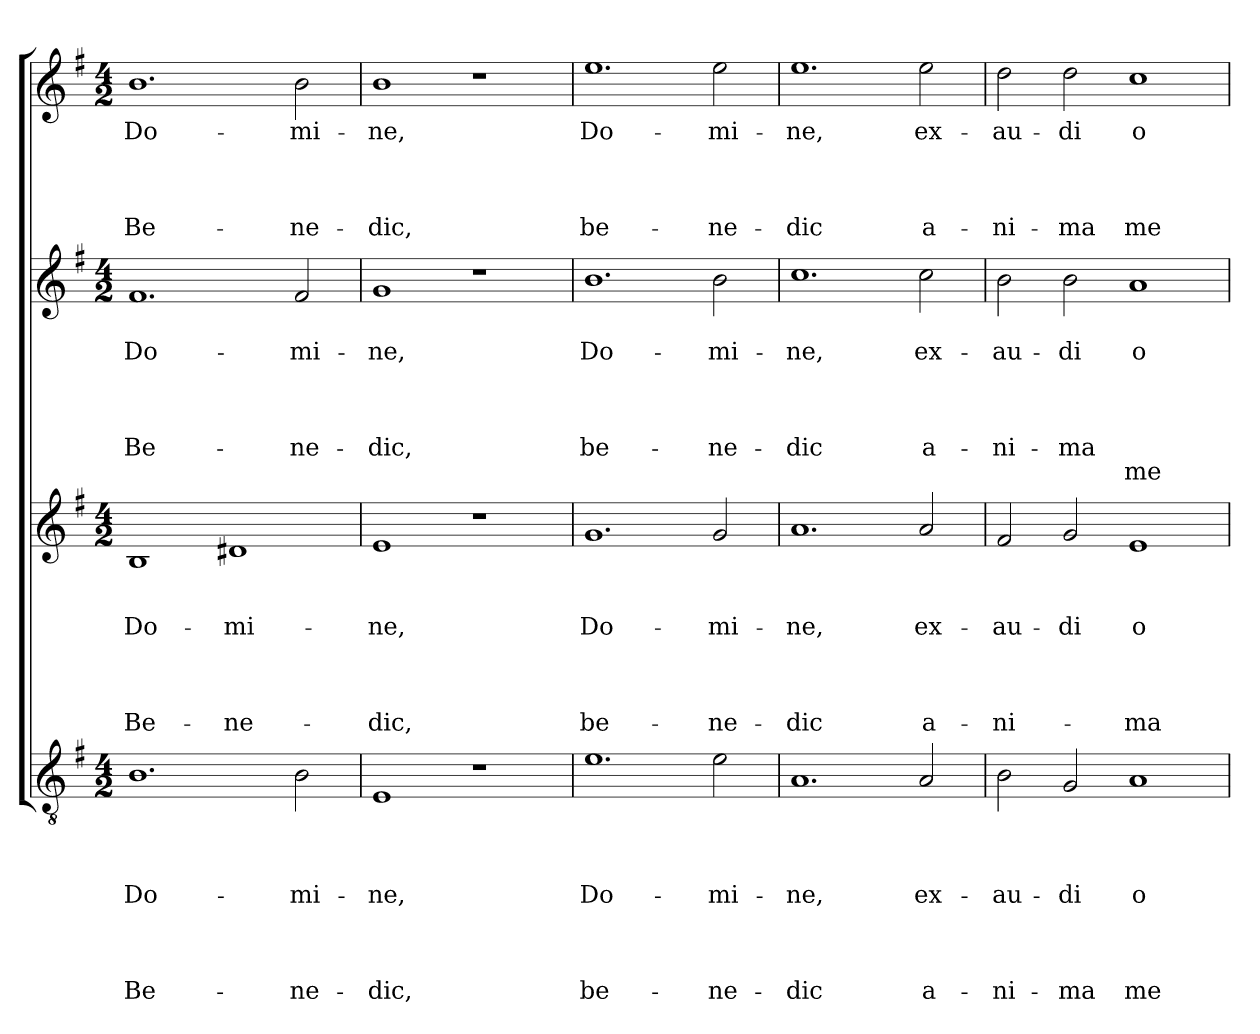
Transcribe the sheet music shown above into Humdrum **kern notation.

**kern	**text	**text	**text	**text	**text	**text	**text	**text	**kern	**text	**text	**text	**text	**text	**text	**text	**kern	**text	**text	**text	**text	**text	**text	**text	**kern	**text	**text	**text	**text	**text
*part4	*part4	*part4	*part4	*part4	*part4	*part4	*part4	*part4	*part3	*part3	*part3	*part3	*part3	*part3	*part3	*part3	*part2	*part2	*part2	*part2	*part2	*part2	*part2	*part2	*part1	*part1	*part1	*part1	*part1	*part1
*staff4	*staff4	*staff4	*staff4	*staff4	*staff4	*staff4	*staff4	*staff4	*staff3	*staff3	*staff3	*staff3	*staff3	*staff3	*staff3	*staff3	*staff2	*staff2	*staff2	*staff2	*staff2	*staff2	*staff2	*staff2	*staff1	*staff1	*staff1	*staff1	*staff1	*staff1
*clefGv2	*	*	*	*	*	*	*	*	*clefG2	*	*	*	*	*	*	*	*clefG2	*	*	*	*	*	*	*	*clefG2	*	*	*	*	*
*k[f#]	*	*	*	*	*	*	*	*	*k[f#]	*	*	*	*	*	*	*	*k[f#]	*	*	*	*	*	*	*	*k[f#]	*	*	*	*	*
*G:	*	*	*	*	*	*	*	*	*G:	*	*	*	*	*	*	*	*G:	*	*	*	*	*	*	*	*G:	*	*	*	*	*
*M4/2	*	*	*	*	*	*	*	*	*M4/2	*	*	*	*	*	*	*	*M4/2	*	*	*	*	*	*	*	*M4/2	*	*	*	*	*
=1	=1	=1	=1	=1	=1	=1	=1	=1	=1	=1	=1	=1	=1	=1	=1	=1	=1	=1	=1	=1	=1	=1	=1	=1	=1	=1	=1	=1	=1	=1
!	!	!	!	!LO:LY:b	!	!	!	!LO:LY:b	!	!	!	!LO:LY:b	!	!	!	!LO:LY:b	!	!	!LO:LY:b	!	!	!	!LO:LY:b	!	!	!LO:LY:b	!	!	!	!LO:LY:b
1.B	.	.	.	Do-	.	.	.	Be-	1B	.	.	Do-	.	.	.	Be-	1.f#	.	Do-	.	.	.	Be-	.	1.b	Do-	.	.	.	Be-
!	!	!	!	!	!	!	!	!	!	!	!	!LO:LY:b	!	!	!	!LO:LY:b	!	!	!	!	!	!	!	!	!	!	!	!	!	!
.	.	.	.	.	.	.	.	.	1d#X	.	.	-mi-	.	.	.	-ne-	.	.	.	.	.	.	.	.	.	.	.	.	.	.
!	!	!	!	!LO:LY:b	!	!	!	!LO:LY:b	!	!	!	!	!	!	!	!	!	!	!LO:LY:b	!	!	!	!LO:LY:b	!	!	!LO:LY:b	!	!	!	!LO:LY:b
2B\	.	.	.	-mi-	.	.	.	-ne-	.	.	.	.	.	.	.	.	2f#/	.	-mi-	.	.	.	-ne-	.	2b\	-mi-	.	.	.	-ne-
=2	=2	=2	=2	=2	=2	=2	=2	=2	=2	=2	=2	=2	=2	=2	=2	=2	=2	=2	=2	=2	=2	=2	=2	=2	=2	=2	=2	=2	=2	=2
!	!	!	!	!LO:LY:b	!	!	!	!LO:LY:b	!	!	!	!LO:LY:b	!	!	!	!LO:LY:b	!	!	!LO:LY:b	!	!	!	!LO:LY:b	!	!	!LO:LY:b	!	!	!	!LO:LY:b
1E	.	.	.	-ne,	.	.	.	-dic,	1e	.	.	-ne,	.	.	.	-dic,	1g	.	-ne,	.	.	.	-dic,	.	1b	-ne,	.	.	.	-dic,
1r	.	.	.	.	.	.	.	.	1r	.	.	.	.	.	.	.	1r	.	.	.	.	.	.	.	1r	.	.	.	.	.
=3	=3	=3	=3	=3	=3	=3	=3	=3	=3	=3	=3	=3	=3	=3	=3	=3	=3	=3	=3	=3	=3	=3	=3	=3	=3	=3	=3	=3	=3	=3
!	!	!	!	!LO:LY:b	!	!	!	!LO:LY:b	!	!	!	!LO:LY:b	!	!	!	!LO:LY:b	!	!	!LO:LY:b	!	!	!	!LO:LY:b	!	!	!LO:LY:b	!	!	!	!LO:LY:b
1.e	.	.	.	Do-	.	.	.	be-	1.g	.	.	Do-	.	.	.	be-	1.b	.	Do-	.	.	.	be-	.	1.ee	Do-	.	.	.	be-
!	!	!	!	!LO:LY:b	!	!	!	!LO:LY:b	!	!	!	!LO:LY:b	!	!	!	!LO:LY:b	!	!	!LO:LY:b	!	!	!	!LO:LY:b	!	!	!LO:LY:b	!	!	!	!LO:LY:b
2e\	.	.	.	-mi-	.	.	.	-ne-	2g/	.	.	-mi-	.	.	.	-ne-	2b\	.	-mi-	.	.	.	-ne-	.	2ee\	-mi-	.	.	.	-ne-
=4	=4	=4	=4	=4	=4	=4	=4	=4	=4	=4	=4	=4	=4	=4	=4	=4	=4	=4	=4	=4	=4	=4	=4	=4	=4	=4	=4	=4	=4	=4
!	!	!	!	!LO:LY:b	!	!	!	!LO:LY:b	!	!	!	!LO:LY:b	!	!	!	!LO:LY:b	!	!	!LO:LY:b	!	!	!	!LO:LY:b	!	!	!LO:LY:b	!	!	!	!LO:LY:b
1.A	.	.	.	-ne,	.	.	.	-dic	1.a	.	.	-ne,	.	.	.	-dic	1.cc	.	-ne,	.	.	.	-dic	.	1.ee	-ne,	.	.	.	-dic
!	!	!	!	!LO:LY:b	!	!	!	!LO:LY:b	!	!	!	!LO:LY:b	!	!	!	!LO:LY:b	!	!	!LO:LY:b	!	!	!	!LO:LY:b	!	!	!LO:LY:b	!	!	!	!LO:LY:b
2A/	.	.	.	ex-	.	.	.	a-	2a/	.	.	ex-	.	.	.	a-	2cc\	.	ex-	.	.	.	a-	.	2ee\	ex-	.	.	.	a-
=5	=5	=5	=5	=5	=5	=5	=5	=5	=5	=5	=5	=5	=5	=5	=5	=5	=5	=5	=5	=5	=5	=5	=5	=5	=5	=5	=5	=5	=5	=5
!	!	!	!	!LO:LY:b	!	!	!	!LO:LY:b	!	!	!	!LO:LY:b	!	!	!	!LO:LY:b	!	!	!LO:LY:b	!	!	!	!LO:LY:b	!	!	!LO:LY:b	!	!	!	!LO:LY:b
2B\	.	.	.	-au-	.	.	.	-ni-	2f#/	.	.	-au-	.	.	.	-ni-	2b\	.	-au-	.	.	.	-ni-	.	2dd\	-au-	.	.	.	-ni-
!	!	!	!	!LO:LY:b	!	!	!	!LO:LY:b	!	!	!	!LO:LY:b	!	!	!	!	!	!	!LO:LY:b	!	!	!	!LO:LY:b	!	!	!LO:LY:b	!	!	!	!LO:LY:b
2G/	.	.	.	-di	.	.	.	-ma	2g/	.	.	-di	.	.	.	.	2b\	.	-di	.	.	.	-ma	.	2dd\	-di	.	.	.	-ma
!	!	!	!	!LO:LY:b	!	!	!	!LO:LY:b	!	!	!	!LO:LY:b	!	!	!	!LO:LY:b	!	!	!LO:LY:b	!	!	!	!	!LO:LY:b	!	!LO:LY:b	!	!	!	!LO:LY:b
1A	.	.	.	o-	.	.	.	me-	1e	.	.	o-	.	.	.	-ma	1a	.	o-	.	.	.	.	me-	1cc	o-	.	.	.	me-
=	=	=	=	=	=	=	=	=	=	=	=	=	=	=	=	=	=	=	=	=	=	=	=	=	=	=	=	=	=	=
*-	*-	*-	*-	*-	*-	*-	*-	*-	*-	*-	*-	*-	*-	*-	*-	*-	*-	*-	*-	*-	*-	*-	*-	*-	*-	*-	*-	*-	*-	*-
